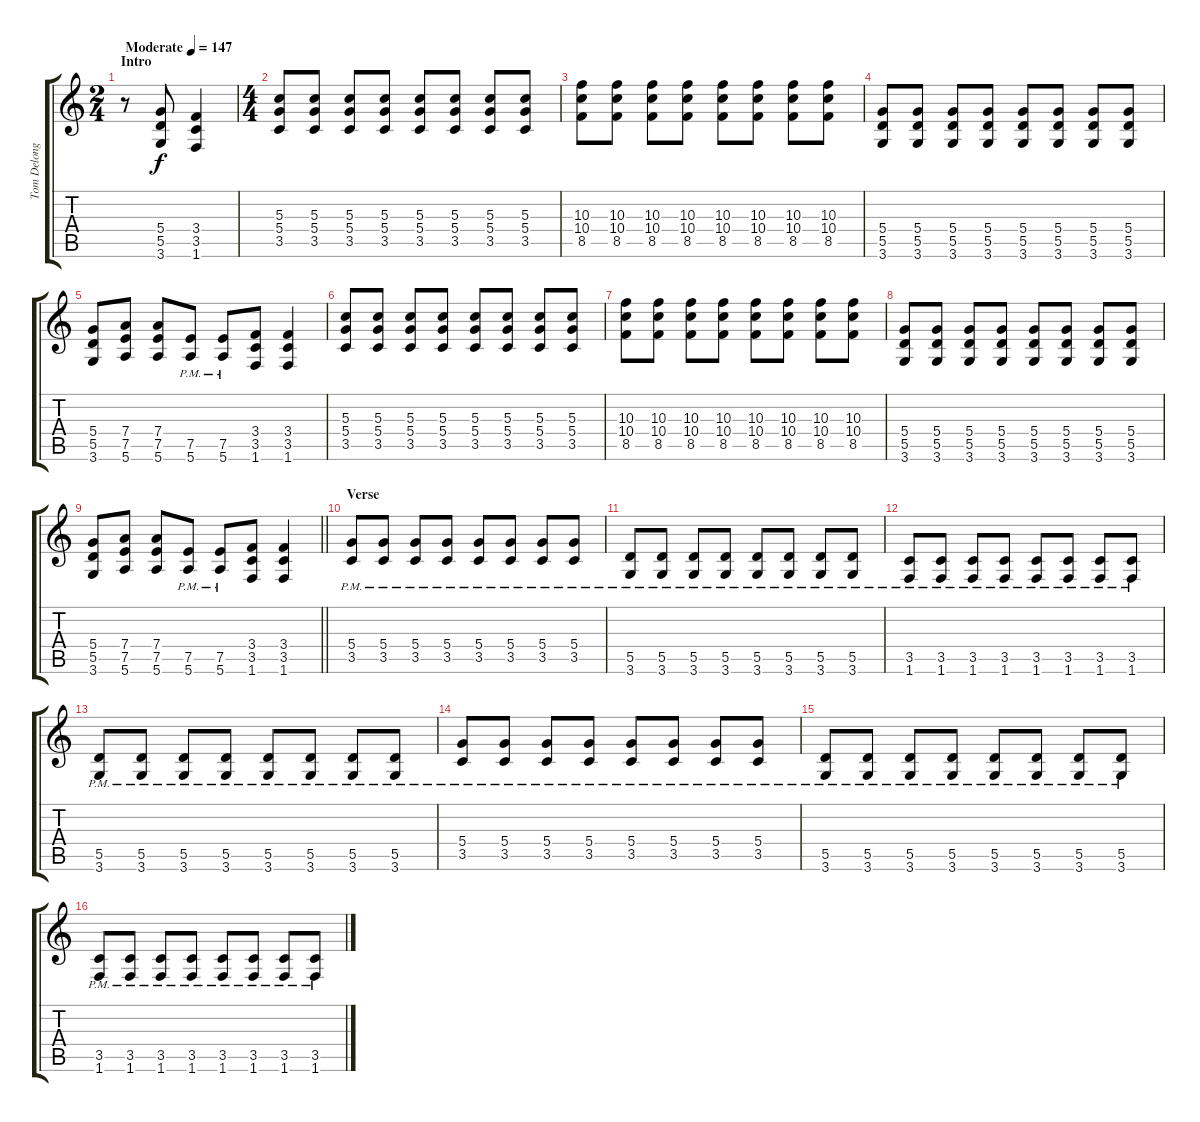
\track ("Tom Delonge - Guitar" "Tom Delong") {instrument distortionguitar}
\staff {score tabs}
\tuning (E4 B3 G3 D3 A2 E2) {hide}
\ts (2 4)
\section ("" "Intro")
\tempo (147 "Moderate")
\clef g2
\ks c
r.8{dy f instrument distortionguitar} (5.4 5.5 3.6).8 (3.4 3.5 1.6).4 |
\ts (4 4)
(5.3 5.4 3.5).8 (5.3 5.4 3.5).8 (5.3 5.4 3.5).8 (5.3 5.4 3.5).8 (5.3 5.4 3.5).8 (5.3 5.4 3.5).8 (5.3 5.4 3.5).8 (5.3 5.4 3.5).8 |
(10.3 10.4 8.5).8 (10.3 10.4 8.5).8 (10.3 10.4 8.5).8 (10.3 10.4 8.5).8 (10.3 10.4 8.5).8 (10.3 10.4 8.5).8 (10.3 10.4 8.5).8 (10.3 10.4 8.5).8 |
(5.4 5.5 3.6).8 (5.4 5.5 3.6).8 (5.4 5.5 3.6).8 (5.4 5.5 3.6).8 (5.4 5.5 3.6).8 (5.4 5.5 3.6).8 (5.4 5.5 3.6).8 (5.4 5.5 3.6).8 |
(5.4 5.5 3.6).8 (7.4 7.5 5.6).8 (7.4 7.5 5.6).8 (7.5{pm} 5.6{pm}).8 (7.5{pm} 5.6{pm}).8 (3.4 3.5 1.6).8 (3.4 3.5 1.6).4 |
(5.3 5.4 3.5).8 (5.3 5.4 3.5).8 (5.3 5.4 3.5).8 (5.3 5.4 3.5).8 (5.3 5.4 3.5).8 (5.3 5.4 3.5).8 (5.3 5.4 3.5).8 (5.3 5.4 3.5).8 |
(10.3 10.4 8.5).8 (10.3 10.4 8.5).8 (10.3 10.4 8.5).8 (10.3 10.4 8.5).8 (10.3 10.4 8.5).8 (10.3 10.4 8.5).8 (10.3 10.4 8.5).8 (10.3 10.4 8.5).8 |
(5.4 5.5 3.6).8 (5.4 5.5 3.6).8 (5.4 5.5 3.6).8 (5.4 5.5 3.6).8 (5.4 5.5 3.6).8 (5.4 5.5 3.6).8 (5.4 5.5 3.6).8 (5.4 5.5 3.6).8 |
\barLineRight lightlight
(5.4 5.5 3.6).8 (7.4 7.5 5.6).8 (7.4 7.5 5.6).8 (7.5{pm} 5.6{pm}).8 (7.5{pm} 5.6{pm}).8 (3.4 3.5 1.6).8 (3.4 3.5 1.6).4 |
\section ("" "Verse")
(5.4{pm} 3.5{pm}).8 (5.4{pm} 3.5{pm}).8 (5.4{pm} 3.5{pm}).8 (5.4{pm} 3.5{pm}).8 (5.4{pm} 3.5{pm}).8 (5.4{pm} 3.5{pm}).8 (5.4{pm} 3.5{pm}).8 (5.4{pm} 3.5{pm}).8 |
(5.5{pm} 3.6{pm}).8 (5.5{pm} 3.6{pm}).8 (5.5{pm} 3.6{pm}).8 (5.5{pm} 3.6{pm}).8 (5.5{pm} 3.6{pm}).8 (5.5{pm} 3.6{pm}).8 (5.5{pm} 3.6{pm}).8 (5.5{pm} 3.6{pm}).8 |
(3.5{pm} 1.6{pm}).8 (3.5{pm} 1.6{pm}).8 (3.5{pm} 1.6{pm}).8 (3.5{pm} 1.6{pm}).8 (3.5{pm} 1.6{pm}).8 (3.5{pm} 1.6{pm}).8 (3.5{pm} 1.6{pm}).8 (3.5{pm} 1.6{pm}).8 |
(5.5{pm} 3.6{pm}).8 (5.5{pm} 3.6{pm}).8 (5.5{pm} 3.6{pm}).8 (5.5{pm} 3.6{pm}).8 (5.5{pm} 3.6{pm}).8 (5.5{pm} 3.6{pm}).8 (5.5{pm} 3.6{pm}).8 (5.5{pm} 3.6{pm}).8 |
(5.4{pm} 3.5{pm}).8 (5.4{pm} 3.5{pm}).8 (5.4{pm} 3.5{pm}).8 (5.4{pm} 3.5{pm}).8 (5.4{pm} 3.5{pm}).8 (5.4{pm} 3.5{pm}).8 (5.4{pm} 3.5{pm}).8 (5.4{pm} 3.5{pm}).8 |
(5.5{pm} 3.6{pm}).8 (5.5{pm} 3.6{pm}).8 (5.5{pm} 3.6{pm}).8 (5.5{pm} 3.6{pm}).8 (5.5{pm} 3.6{pm}).8 (5.5{pm} 3.6{pm}).8 (5.5{pm} 3.6{pm}).8 (5.5{pm} 3.6{pm}).8 |
(3.5{pm} 1.6{pm}).8 (3.5{pm} 1.6{pm}).8 (3.5{pm} 1.6{pm}).8 (3.5{pm} 1.6{pm}).8 (3.5{pm} 1.6{pm}).8 (3.5{pm} 1.6{pm}).8 (3.5{pm} 1.6{pm}).8 (3.5{pm} 1.6{pm}).8
